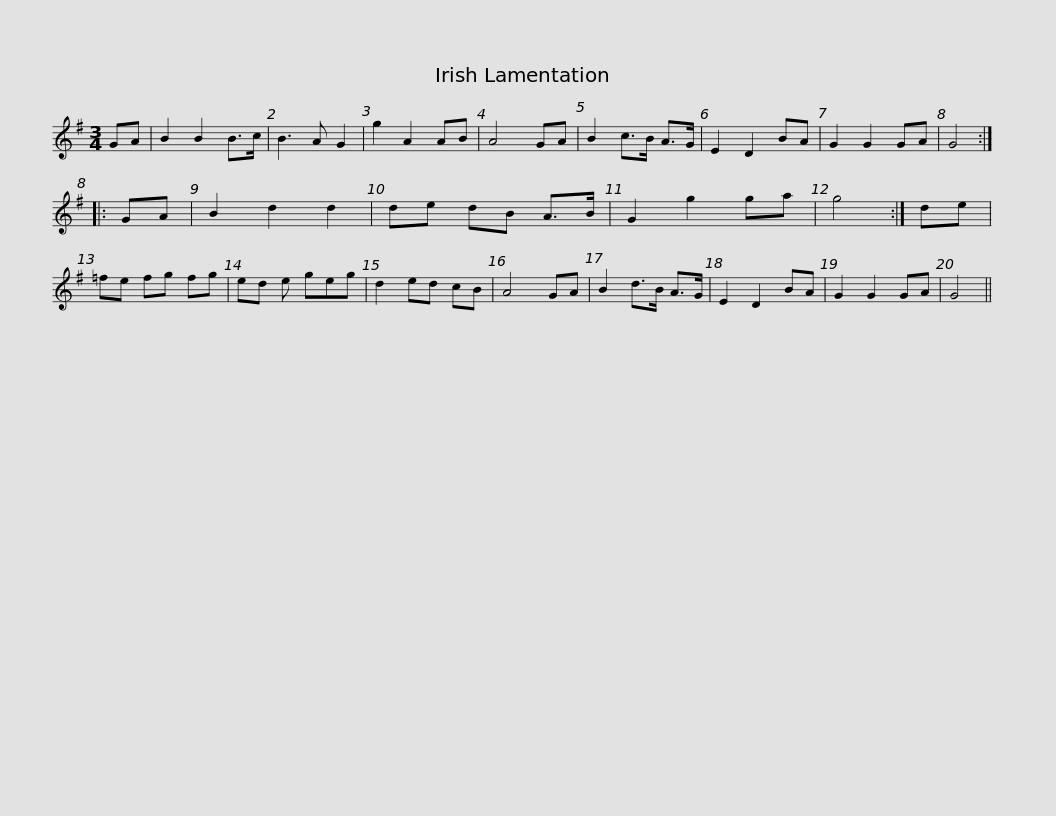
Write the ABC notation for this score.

X:1
L:1/8
M:3/4
I:linebreak $
K:G
V:1 treble
V:1
 GA | B2 B2 B>c | B3 A G2 | g2 A2 AB | A4 GA | %5
 B2 c>B A>G | E2 D2 BA | G2 G2 GA | G4 :: GA | %10
 B2 d2 d2 |$ de dB A>B | G2 g2 ga | g4 :| de | %15
 =fe fg fg | ed e geg | d2 ed cB | A4 GA | B2 d>B A>G | %20
 E2 D2 BA |$ G2 G2 GA | G4 || %23
